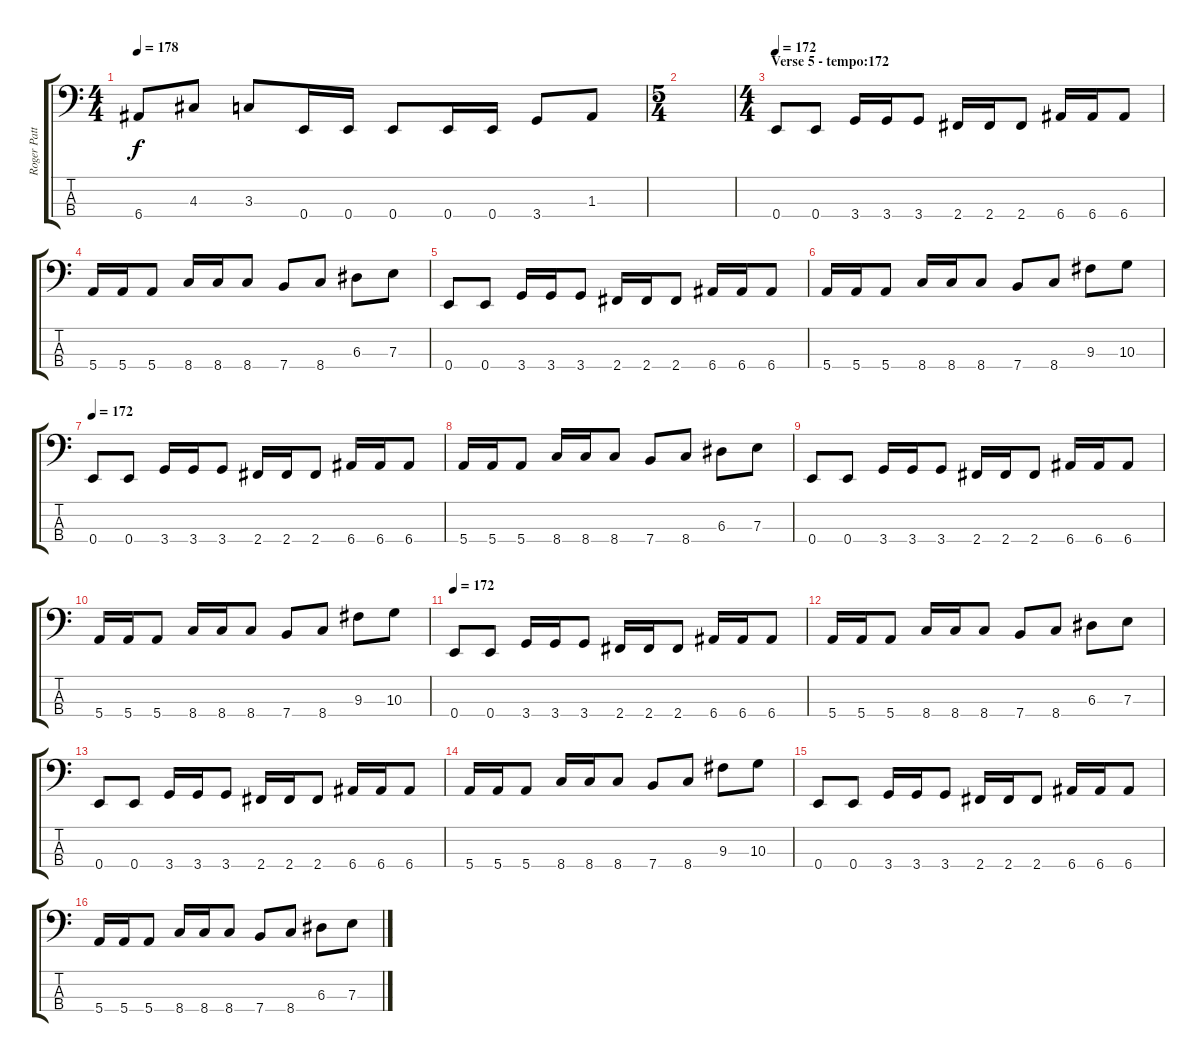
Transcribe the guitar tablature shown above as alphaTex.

\track ("Roger Patterson" "Roger Patt") {instrument electricbassfinger}
\staff {score tabs}
\tuning (G2 D2 A1 E1) {hide}
\ts (4 4)
\tempo 178
\clef f4
\ks c
6.4.8{dy f} 4.3.8 3.3.8 0.4.16 0.4.16 0.4.8 0.4.16 0.4.16 3.4.8 1.3.8 |
\ts (5 4)
|
\ts (4 4)
\section ("" "Verse 5 - tempo:172")
\tempo 172
0.4.8 0.4.8 3.4.16 3.4.16 3.4.8 2.4.16 2.4.16 2.4.8 6.4.16 6.4.16 6.4.8 |
5.4.16 5.4.16 5.4.8 8.4.16 8.4.16 8.4.8 7.4.8 8.4.8 6.3.8 7.3.8 |
0.4.8 0.4.8 3.4.16 3.4.16 3.4.8 2.4.16 2.4.16 2.4.8 6.4.16 6.4.16 6.4.8 |
5.4.16 5.4.16 5.4.8 8.4.16 8.4.16 8.4.8 7.4.8 8.4.8 9.3.8 10.3.8 |
\tempo 172
0.4.8 0.4.8 3.4.16 3.4.16 3.4.8 2.4.16 2.4.16 2.4.8 6.4.16 6.4.16 6.4.8 |
5.4.16 5.4.16 5.4.8 8.4.16 8.4.16 8.4.8 7.4.8 8.4.8 6.3.8 7.3.8 |
0.4.8 0.4.8 3.4.16 3.4.16 3.4.8 2.4.16 2.4.16 2.4.8 6.4.16 6.4.16 6.4.8 |
5.4.16 5.4.16 5.4.8 8.4.16 8.4.16 8.4.8 7.4.8 8.4.8 9.3.8 10.3.8 |
\tempo 172
0.4.8 0.4.8 3.4.16 3.4.16 3.4.8 2.4.16 2.4.16 2.4.8 6.4.16 6.4.16 6.4.8 |
5.4.16 5.4.16 5.4.8 8.4.16 8.4.16 8.4.8 7.4.8 8.4.8 6.3.8 7.3.8 |
0.4.8 0.4.8 3.4.16 3.4.16 3.4.8 2.4.16 2.4.16 2.4.8 6.4.16 6.4.16 6.4.8 |
5.4.16 5.4.16 5.4.8 8.4.16 8.4.16 8.4.8 7.4.8 8.4.8 9.3.8 10.3.8 |
0.4.8 0.4.8 3.4.16 3.4.16 3.4.8 2.4.16 2.4.16 2.4.8 6.4.16 6.4.16 6.4.8 |
5.4.16 5.4.16 5.4.8 8.4.16 8.4.16 8.4.8 7.4.8 8.4.8 6.3.8 7.3.8
